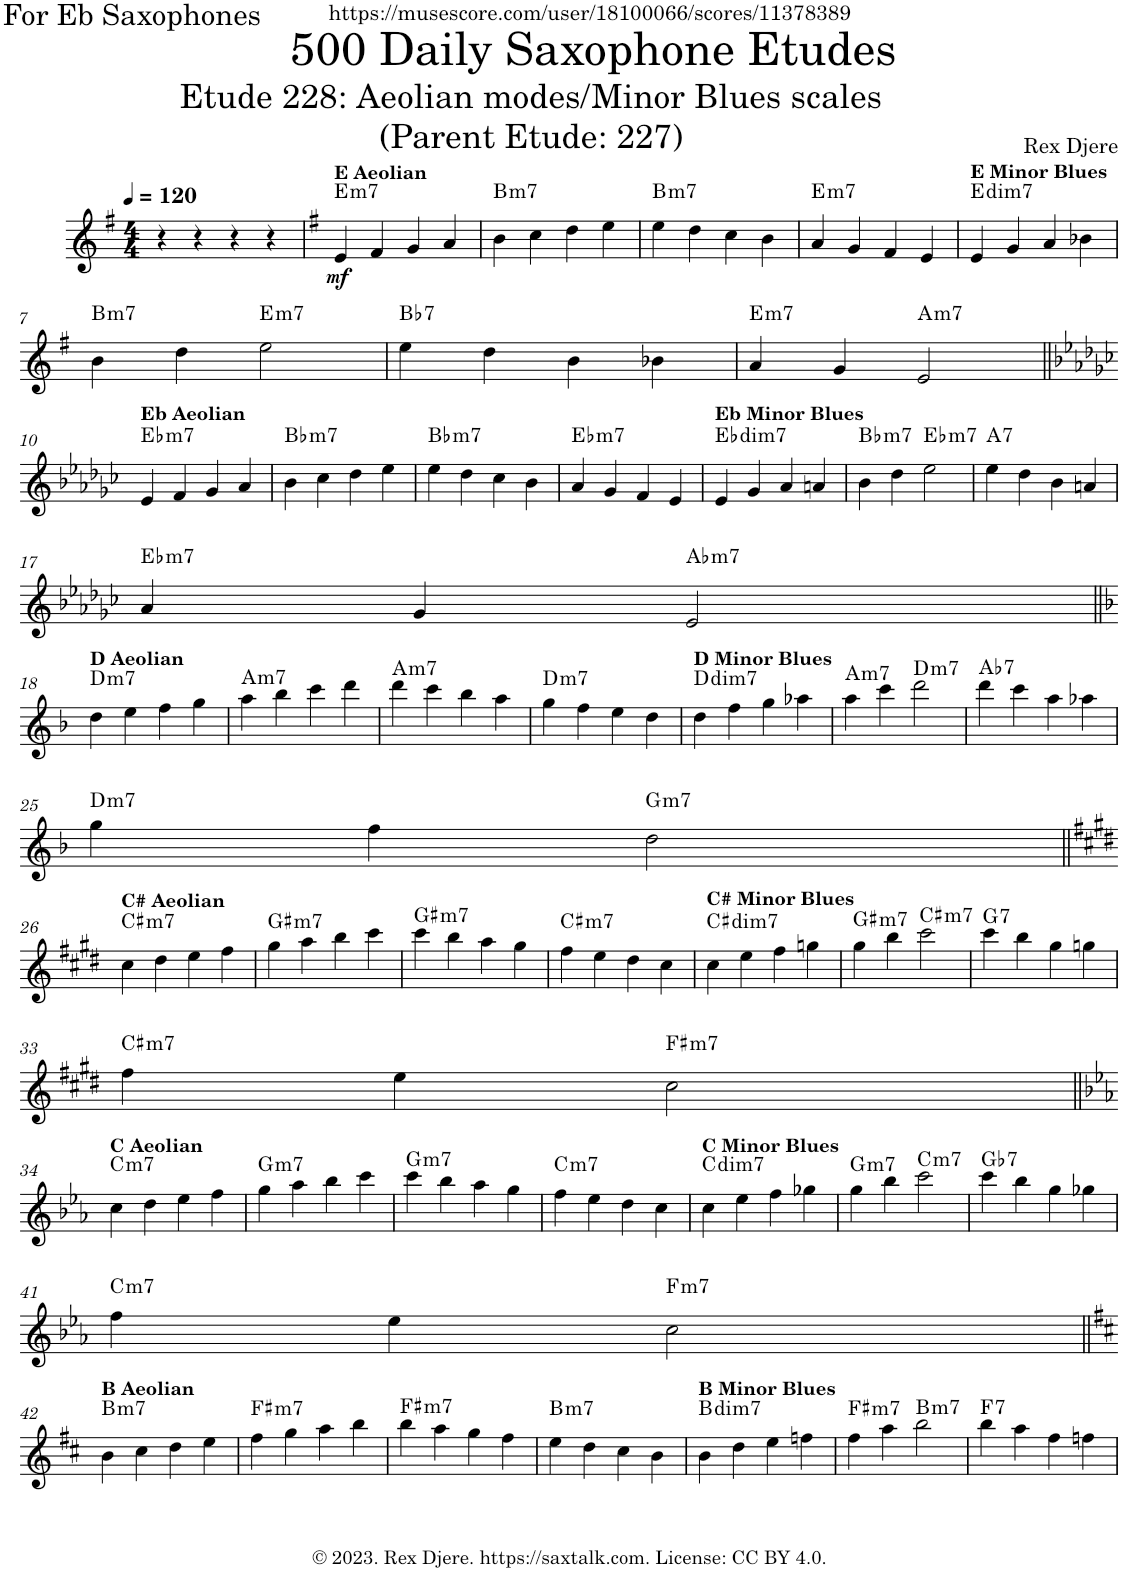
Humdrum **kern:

**kern	**dynam	**harte
*part1	*part1	*part1
*staff1	*staff1	*
*I"Alto Saxophone	*	*
*I'A. Sax.	*	*
*clefG2	*	*
*Trd5c9	*	*
*k[f#]	*	*
*M4/4	*	*
*MM120	*	*
=1	=1	=1
4r	.	.
4r	.	.
4r	.	.
4r	.	.
=2	=2	=2
*k[f#]	*	*
!LO:TX:a:B:t=E Aeolian	!	!
!	!LO:DY:b	!LO:H:kt=m7
4e/	mf	E:min7
4f#/	.	.
4g/	.	.
4a/	.	.
=3	=3	=3
!	!	!LO:H:kt=m7
4b\	.	B:min7
4cc\	.	.
4dd\	.	.
4ee\	.	.
=4	=4	=4
!	!	!LO:H:kt=m7
4ee\	.	B:min7
4dd\	.	.
4cc\	.	.
4b\	.	.
=5	=5	=5
!	!	!LO:H:kt=m7
4a/	.	E:min7
4g/	.	.
4f#/	.	.
4e/	.	.
=6	=6	=6
!LO:TX:a:B:t=E Minor Blues	!	!LO:H:kt=dim7
4e/	.	E:dim7
4g/	.	.
4a/	.	.
4b-X\	.	.
!!LO:LB:g=z
=7	=7	=7
!	!	!LO:H:kt=m7
4b\	.	B:min7
4dd\	.	.
!	!	!LO:H:kt=m7
2ee\	.	E:min7
=8	=8	=8
!	!	!LO:H:kt=7
4ee\	.	Bb:7
4dd\	.	.
4b\	.	.
4b-X\	.	.
=9	=9	=9
!	!	!LO:H:kt=m7
4a/	.	E:min7
4g/	.	.
!	!	!LO:H:kt=m7
2e/	.	A:min7
!!LO:LB:g=z
=10||	=10||	=10||
*k[b-e-a-d-g-c-]	*	*
!LO:TX:a:B:t=Eb Aeolian	!	!LO:H:kt=m7
4e-/	.	Eb:min7
4f/	.	.
4g-/	.	.
4a-/	.	.
=11	=11	=11
!	!	!LO:H:kt=m7
4b-\	.	Bb:min7
4cc-\	.	.
4dd-\	.	.
4ee-\	.	.
=12	=12	=12
!	!	!LO:H:kt=m7
4ee-\	.	Bb:min7
4dd-\	.	.
4cc-\	.	.
4b-\	.	.
=13	=13	=13
!	!	!LO:H:kt=m7
4a-/	.	Eb:min7
4g-/	.	.
4f/	.	.
4e-/	.	.
=14	=14	=14
!LO:TX:a:B:t=Eb Minor Blues	!	!LO:H:kt=dim7
4e-/	.	Eb:dim7
4g-/	.	.
4a-/	.	.
4an/	.	.
=15	=15	=15
!	!	!LO:H:kt=m7
4b-\	.	Bb:min7
4dd-\	.	.
!	!	!LO:H:kt=m7
2ee-\	.	Eb:min7
=16	=16	=16
!	!	!LO:H:kt=7
4ee-\	.	A:7
4dd-\	.	.
4b-\	.	.
4an/	.	.
!!LO:LB:g=z
=17	=17	=17
!	!	!LO:H:kt=m7
4a-/	.	Eb:min7
4g-/	.	.
!	!	!LO:H:kt=m7
2e-/	.	Ab:min7
!!LO:LB:g=z
=18||	=18||	=18||
*k[b-]	*	*
!LO:TX:a:B:t=D Aeolian	!	!LO:H:kt=m7
4dd\	.	D:min7
4ee\	.	.
4ff\	.	.
4gg\	.	.
=19	=19	=19
!	!	!LO:H:kt=m7
4aa\	.	A:min7
4bb-\	.	.
4ccc\	.	.
4ddd\	.	.
=20	=20	=20
!	!	!LO:H:kt=m7
4ddd\	.	A:min7
4ccc\	.	.
4bb-\	.	.
4aa\	.	.
=21	=21	=21
!	!	!LO:H:kt=m7
4gg\	.	D:min7
4ff\	.	.
4ee\	.	.
4dd\	.	.
=22	=22	=22
!LO:TX:a:B:t=D Minor Blues	!	!LO:H:kt=dim7
4dd\	.	D:dim7
4ff\	.	.
4gg\	.	.
4aa-X\	.	.
=23	=23	=23
!	!	!LO:H:kt=m7
4aa\	.	A:min7
4ccc\	.	.
!	!	!LO:H:kt=m7
2ddd\	.	D:min7
=24	=24	=24
!	!	!LO:H:kt=7
4ddd\	.	Ab:7
4ccc\	.	.
4aa\	.	.
4aa-X\	.	.
!!LO:LB:g=z
=25	=25	=25
!	!	!LO:H:kt=m7
4gg\	.	D:min7
4ff\	.	.
!	!	!LO:H:kt=m7
2dd\	.	G:min7
!!LO:LB:g=z
=26||	=26||	=26||
*k[f#c#g#d#]	*	*
!LO:TX:a:B:t=C# Aeolian	!	!LO:H:kt=m7
4cc#\	.	C#:min7
4dd#\	.	.
4ee\	.	.
4ff#\	.	.
=27	=27	=27
!	!	!LO:H:kt=m7
4gg#\	.	G#:min7
4aa\	.	.
4bb\	.	.
4ccc#\	.	.
=28	=28	=28
!	!	!LO:H:kt=m7
4ccc#\	.	G#:min7
4bb\	.	.
4aa\	.	.
4gg#\	.	.
=29	=29	=29
!	!	!LO:H:kt=m7
4ff#\	.	C#:min7
4ee\	.	.
4dd#\	.	.
4cc#\	.	.
=30	=30	=30
!LO:TX:a:B:t=C# Minor Blues	!	!LO:H:kt=dim7
4cc#\	.	C#:dim7
4ee\	.	.
4ff#\	.	.
4ggn\	.	.
=31	=31	=31
!	!	!LO:H:kt=m7
4gg#\	.	G#:min7
4bb\	.	.
!	!	!LO:H:kt=m7
2ccc#\	.	C#:min7
=32	=32	=32
!	!	!LO:H:kt=7
4ccc#\	.	G:7
4bb\	.	.
4gg#\	.	.
4ggn\	.	.
!!LO:LB:g=z
=33	=33	=33
!	!	!LO:H:kt=m7
4ff#\	.	C#:min7
4ee\	.	.
!	!	!LO:H:kt=m7
2cc#\	.	F#:min7
!!LO:LB:g=z
=34||	=34||	=34||
*k[b-e-a-]	*	*
!LO:TX:a:B:t=C Aeolian	!	!LO:H:kt=m7
4cc\	.	C:min7
4dd\	.	.
4ee-\	.	.
4ff\	.	.
=35	=35	=35
!	!	!LO:H:kt=m7
4gg\	.	G:min7
4aa-\	.	.
4bb-\	.	.
4ccc\	.	.
=36	=36	=36
!	!	!LO:H:kt=m7
4ccc\	.	G:min7
4bb-\	.	.
4aa-\	.	.
4gg\	.	.
=37	=37	=37
!	!	!LO:H:kt=m7
4ff\	.	C:min7
4ee-\	.	.
4dd\	.	.
4cc\	.	.
=38	=38	=38
!LO:TX:a:B:t=C Minor Blues	!	!LO:H:kt=dim7
4cc\	.	C:dim7
4ee-\	.	.
4ff\	.	.
4gg-X\	.	.
=39	=39	=39
!	!	!LO:H:kt=m7
4gg\	.	G:min7
4bb-\	.	.
!	!	!LO:H:kt=m7
2ccc\	.	C:min7
=40	=40	=40
!	!	!LO:H:kt=7
4ccc\	.	Gb:7
4bb-\	.	.
4gg\	.	.
4gg-X\	.	.
!!LO:LB:g=z
=41	=41	=41
!	!	!LO:H:kt=m7
4ff\	.	C:min7
4ee-\	.	.
!	!	!LO:H:kt=m7
2cc\	.	F:min7
!!LO:LB:g=z
=42||	=42||	=42||
*k[f#c#]	*	*
!LO:TX:a:B:t=B Aeolian	!	!LO:H:kt=m7
4b\	.	B:min7
4cc#\	.	.
4dd\	.	.
4ee\	.	.
=43	=43	=43
!	!	!LO:H:kt=m7
4ff#\	.	F#:min7
4gg\	.	.
4aa\	.	.
4bb\	.	.
=44	=44	=44
!	!	!LO:H:kt=m7
4bb\	.	F#:min7
4aa\	.	.
4gg\	.	.
4ff#\	.	.
=45	=45	=45
!	!	!LO:H:kt=m7
4ee\	.	B:min7
4dd\	.	.
4cc#\	.	.
4b\	.	.
=46	=46	=46
!LO:TX:a:B:t=B Minor Blues	!	!LO:H:kt=dim7
4b\	.	B:dim7
4dd\	.	.
4ee\	.	.
4ffn\	.	.
=47	=47	=47
!	!	!LO:H:kt=m7
4ff#\	.	F#:min7
4aa\	.	.
!	!	!LO:H:kt=m7
2bb\	.	B:min7
=48	=48	=48
!	!	!LO:H:kt=7
4bb\	.	F:7
4aa\	.	.
4ff#\	.	.
4ffn\	.	.
=	=	=
*-	*-	*-
